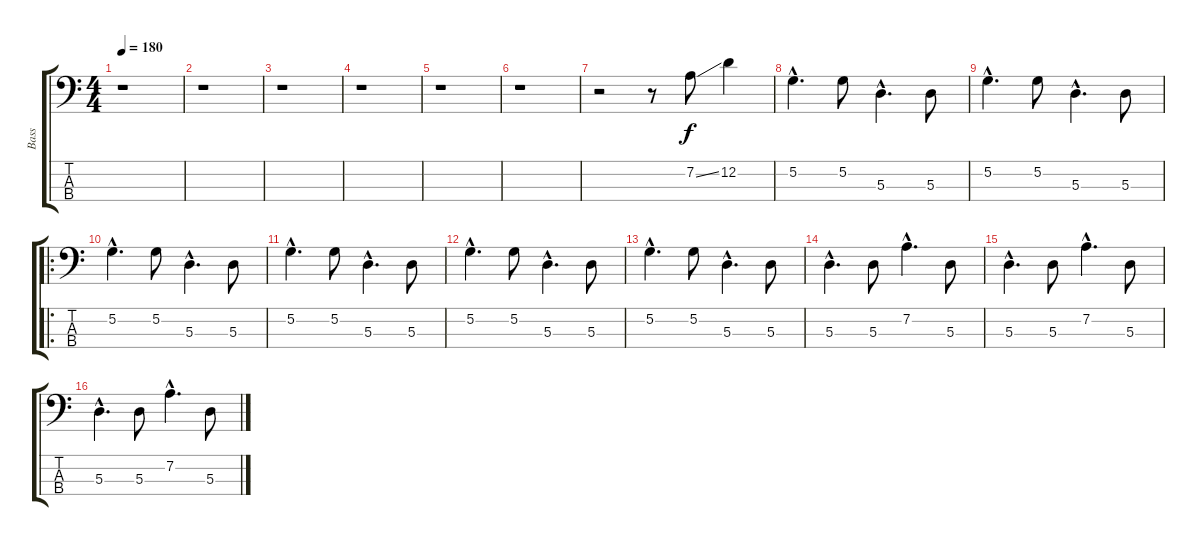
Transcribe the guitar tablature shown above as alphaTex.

\track ("Bass " "Bass ") {instrument electricbasspick}
\staff {score tabs}
\tuning (G2 D2 A1 E1) {hide}
\ts (4 4)
\tempo 180
\clef f4
\ks c
r.1{dy f instrument electricbasspick} |
r.1 |
r.1 |
r.1 |
r.1 |
r.1 |
r.2 r.8 7.2{ss}.8 12.2.4 |
5.2{hac}.4{d} 5.2.8 5.3{hac}.4{d} 5.3.8 |
5.2{hac}.4{d} 5.2.8 5.3{hac}.4{d} 5.3.8 |
\ro
5.2{hac}.4{d} 5.2.8 5.3{hac}.4{d} 5.3.8 |
5.2{hac}.4{d} 5.2.8 5.3{hac}.4{d} 5.3.8 |
5.2{hac}.4{d} 5.2.8 5.3{hac}.4{d} 5.3.8 |
5.2{hac}.4{d} 5.2.8 5.3{hac}.4{d} 5.3.8 |
5.3{hac}.4{d} 5.3.8 7.2{hac}.4{d} 5.3.8 |
5.3{hac}.4{d} 5.3.8 7.2{hac}.4{d} 5.3.8 |
5.3{hac}.4{d} 5.3.8 7.2{hac}.4{d} 5.3.8
